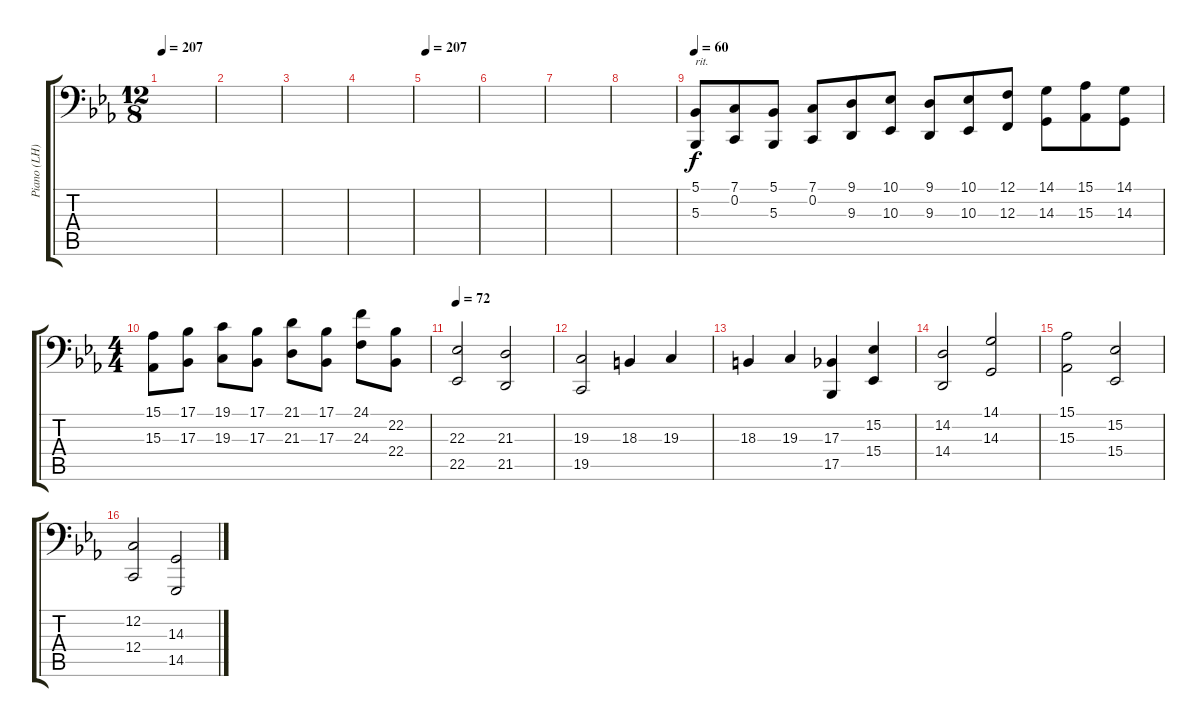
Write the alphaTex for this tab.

\track ("Piano (LH)" "Piano (LH)") {instrument brightacousticpiano}
\staff {score tabs}
\tuning (F2 C2 F1 C1 F0 C0) {hide}
\ts (12 8)
\tempo 207
\clef f4
\ks eb
|
|
|
|
\tempo 207
|
|
|
|
\tempo 60
(5.1 5.3).8{txt "rit."} (7.1 0.2).8 (5.1 5.3).8 (7.1 0.2).8 (9.1 9.3).8 (10.1 10.3).8 (9.1 9.3).8 (10.1 10.3).8 (12.1 12.3).8 (14.1 14.3).8 (15.1 15.3).8 (14.1 14.3).8 |
\ts (4 4)
(15.1 15.3).8 (17.1 17.3).8 (19.1 19.3).8 (17.1 17.3).8 (21.1 21.3).8 (17.1 17.3).8 (24.1 24.3).8 (22.2 22.4).8 |
\tempo 72
(22.3 22.5).2 (21.3 21.5).2 |
(19.3 19.5).2 18.3.4 19.3.4 |
18.3.4 19.3.4 (17.3 17.5).4 (15.2 15.4).4 |
(14.2 14.4).2 (14.1 14.3).2 |
(15.1 15.3).2 (15.2 15.4).2 |
(12.2 12.4).2 (14.3 14.5).2
